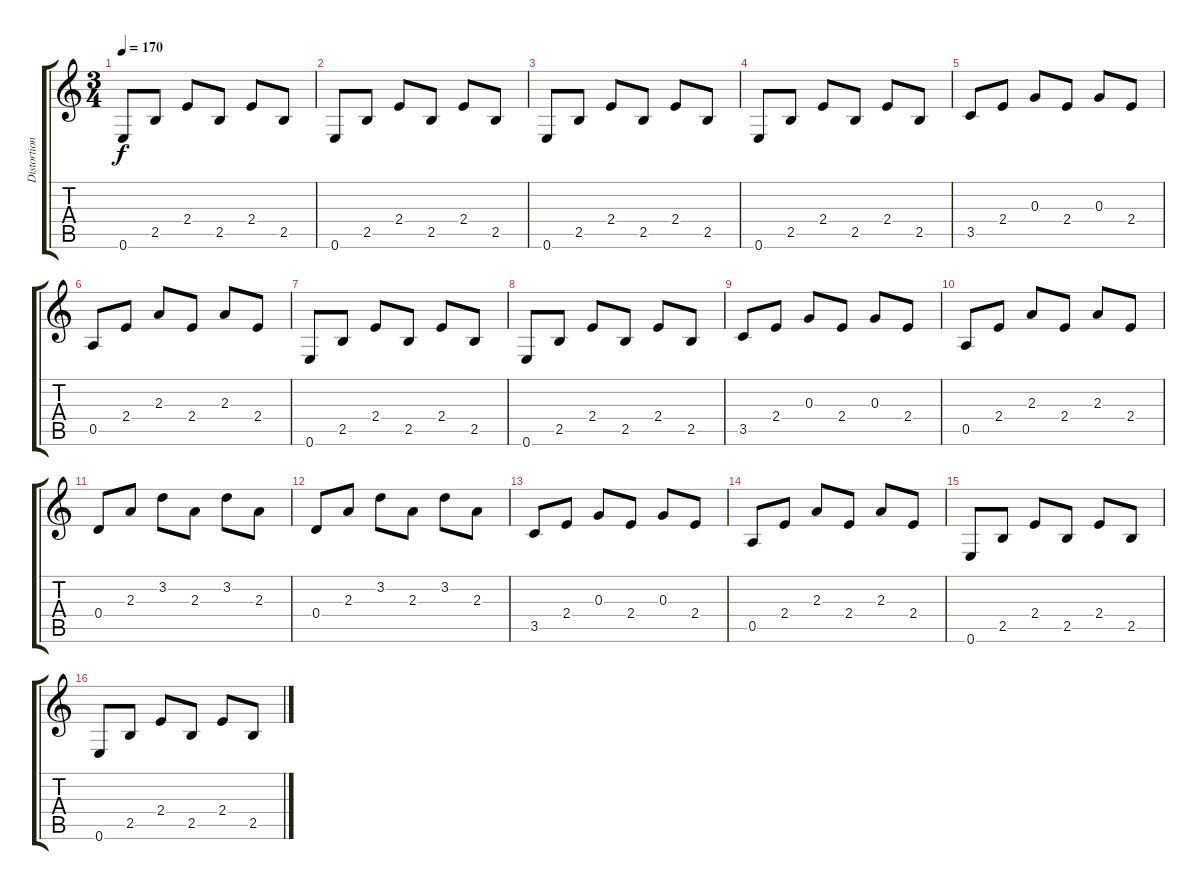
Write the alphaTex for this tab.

\track ("Distortion Lead" "Distortion") {instrument distortionguitar}
\staff {score tabs}
\tuning (E4 B3 G3 D3 A2 E2) {hide}
\ts (3 4)
\tempo 170
\clef g2
\ks c
0.6.8{dy f} 2.5.8 2.4.8 2.5.8 2.4.8 2.5.8 |
0.6.8 2.5.8 2.4.8 2.5.8 2.4.8 2.5.8 |
0.6.8 2.5.8 2.4.8 2.5.8 2.4.8 2.5.8 |
0.6.8 2.5.8 2.4.8 2.5.8 2.4.8 2.5.8 |
3.5.8 2.4.8 0.3.8 2.4.8 0.3.8 2.4.8 |
0.5.8 2.4.8 2.3.8 2.4.8 2.3.8 2.4.8 |
0.6.8 2.5.8 2.4.8 2.5.8 2.4.8 2.5.8 |
0.6.8 2.5.8 2.4.8 2.5.8 2.4.8 2.5.8 |
3.5.8 2.4.8 0.3.8 2.4.8 0.3.8 2.4.8 |
0.5.8 2.4.8 2.3.8 2.4.8 2.3.8 2.4.8 |
0.4.8 2.3.8 3.2.8 2.3.8 3.2.8 2.3.8 |
0.4.8 2.3.8 3.2.8 2.3.8 3.2.8 2.3.8 |
3.5.8 2.4.8 0.3.8 2.4.8 0.3.8 2.4.8 |
0.5.8 2.4.8 2.3.8 2.4.8 2.3.8 2.4.8 |
0.6.8 2.5.8 2.4.8 2.5.8 2.4.8 2.5.8 |
0.6.8 2.5.8 2.4.8 2.5.8 2.4.8 2.5.8
